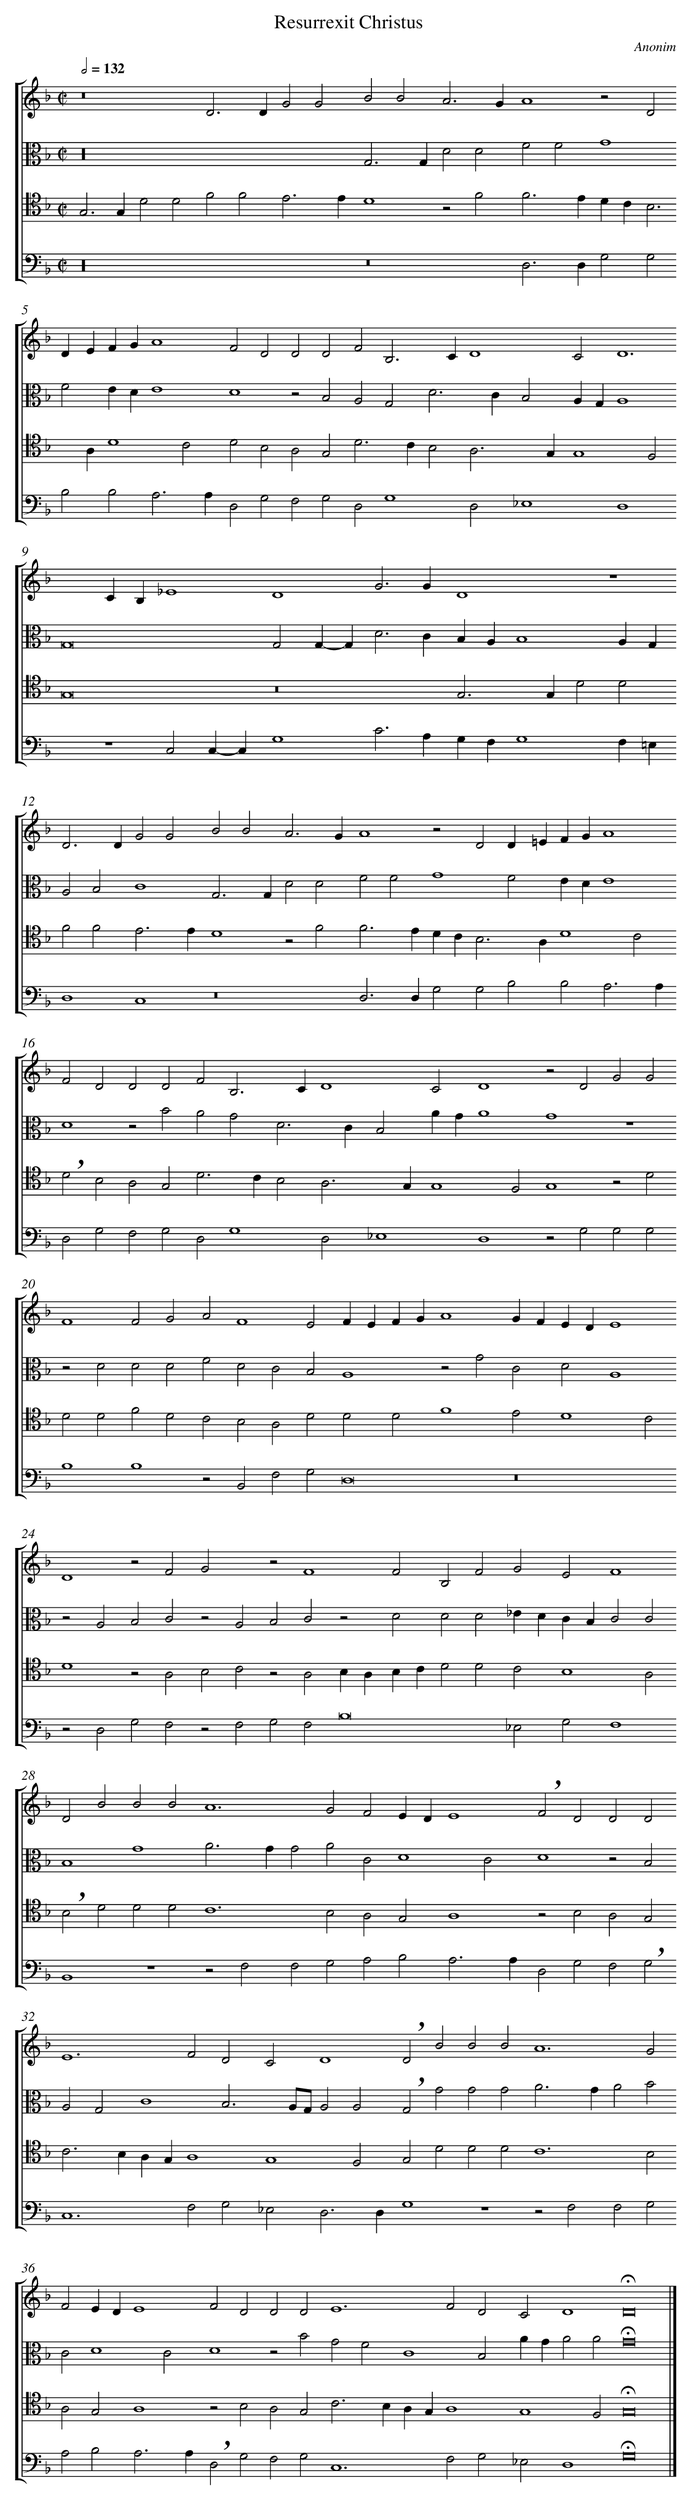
X:1
T: Resurrexit Christus
C: Anonim
L: 1/4
M: C|
Q: 1/2=132
%%staves [1 2 3 4]
V: 1
V: 2 clef=alto
V: 3 clef=tenor
V: 4
K: F
[V:1] z8 [|]
[V:2] z16 [|]
[V:3] G,2>G,2D2D2 [|]
[V:4] z16 [|]
[V:1] D2>D2G2G2 [|]
[V:2]  [|]
[V:3] F2F2E3E [|]
[V:4]  [|]
[V:1] B2B2A3G [|]
[V:2] G,2>G,2D2D2 [|]
[V:3] D4z2F2 [|]
[V:4] z8 [|]
[V:1] A4z2D2 [|]
[V:2] F2F2G4 [|]
[V:3] F2>E2DCB,3 [|]
[V:4] D,2>D,2G,2G,2 [|]
[V:1] DEFGA4 [|]
[V:2] F2EDE4 [|]
[V:3] A,D4C2 [|]
[V:4] B,2B,2A,3A, [|]
[V:1] F2D2D2D2 [|]
[V:2] D4z2B,2 [|]
[V:3] D2B,2A,2G,2 [|]
[V:4] D,2G,2F,2G,2 [|]
[V:1] F2B,2>C2D4 [|]
[V:2] A,2G,2D3C [|]
[V:3] D2>C2B,2A,3 [|]
[V:4] D,2G,4D,2 [|]
[V:1] C2D6 [|]
[V:2] B,2A,G,A,4 [|]
[V:3] G,G,4F,2 [|]
[V:4] _E,4D,4 [|]
[V:1] CB,_E4 [|]
[V:2] G,8 [|]
[V:3] G,8 [|]
[V:4] z4C,2C,-C, [|]
[V:1] D4G3G [|]
[V:2] G,2G,-G,2<D2C [|]
[V:3] z8 [|]
[V:4] G,4C3A, [|]
[V:1] D4z4 [|]
[V:2] B,A,B,4A,G, [|]
[V:3] G,2>G,2D2D2 [|]
[V:4] G,F,G,4F,=E, [|]
[V:1] D2>D2G2G2 [|]
[V:2] A,2B,2C4 [|]
[V:3] F2F2E3E [|]
[V:4] D,4C,4 [|]
[V:1] B2B2A3G [|]
[V:2] G,2>G,2D2D2 [|]
[V:3] D4z2F2 [|]
[V:4] z8 [|]
[V:1] A4z2D2 [|]
[V:2] F2F2G4 [|]
[V:3] F2>E2DCB,3 [|]
[V:4] D,2>D,2G,2G,2 [|]
[V:1] D=EFGA4 [|]
[V:2] F2EDE4 [|]
[V:3] A,D4C2 [|]
[V:4] B,2B,2A,3A, [|]
[V:1] F2D2D2D2 [|]
[V:2] D4z2B2 [|]
[V:3] !breath!D2B,2A,2G,2 [|]
[V:4] D,2G,2F,2G,2 [|]
[V:1] F2B,2>C2D4 [|]
[V:2] A2G2D3C [|]
[V:3] D2>C2B,2A,3 [|]
[V:4] D,2G,4D,2 [|]
[V:1] C2D4 [|]
[V:2] B,2AGA4 [|]
[V:3] G,G,4F,2 [|]
[V:4] _E,4D,4 [|]
[V:1] z2D2G2G2 [|]
[V:2] G4z4 [|]
[V:3] G,4z2D2 [|]
[V:4] z2G,2G,2G,2 [|]
[V:1] F4F2G2 [|]
[V:2] z2D2D2D2 [|]
[V:3] D2D2F2D2 [|]
[V:4] B,4B,4 [|]
[V:1] A2F4E2 [|]
[V:2] F2D2C2B,2 [|]
[V:3] C2B,2A,2D2 [|]
[V:4] z2B,,2F,2G,2 [|]
[V:1] FEFGA4 [|]
[V:2] A,4z2G2 [|]
[V:3] D2D2F4 [|]
[V:4] D,8 [|]
[V:1] GFEDE4 [|]
[V:2] C2D2A,4 [|]
[V:3] E2D4C2 [|]
[V:4] z8 [|]
[V:1] D4z2F2 [|]
[V:2] z2A,2B,2C2 [|]
[V:3] D4z2A,2 [|]
[V:4] z2D,2G,2F,2 [|]
[V:1] G2x2z2F4 [|]
[V:2] z2A,2B,2C2 [|]
[V:3] B,2C2z2A,2 [|]
[V:4] z2F,2G,2F,2 [|]
[V:1] F2B,2F2 [|]
[V:2] z2D2D2D2 [|]
[V:3] B,A,B,CD2D2 [|]
[V:4] B,8 [|]
[V:1] G2E2F4 [|]
[V:2] _EDCB,C2C2 [|]
[V:3] C2B,4A,2 [|]
[V:4] _E,2G,2F,4 [|]
[V:1] D2B2B2B2 [|]
[V:2] B,4G4 [|]
[V:3] !breath!B,2D2D2D2 [|]
[V:4] B,,4z4 [|]
[V:1] A6G2 [|]
[V:2] A2>G2G2A2 [|]
[V:3] C6B,2 [|]
[V:4] z2F,2F,2G,2 [|]
[V:1] F2EDE4 [|]
[V:2] C2D4C2 [|]
[V:3] A,2G,2A,4 [|]
[V:4] A,2B,2A,3A, [|]
[V:1] !breath!F2D2D2D2 [|]
[V:2] D4z2B,2 [|]
[V:3] z2B,2A,2G,2 [|]
[V:4] D,2G,2F,2!breath!G,2 [|]
[V:1] E6F2 [|]
[V:2] A,2G,2C4 [|]
[V:3] C2>B,2A,G,A,4 [|]
[V:4] C,6F,2 [|]
[V:1] D2C2D4 [|]
[V:2] B,3A,/G,/A,2A,2 [|]
[V:3] G,4F,2 [|]
[V:4] G,2_E,2D,3D, [|]
[V:1] !breath!D2B2B2B2 [|]
[V:2] !breath!G,2G2G2G2 [|]
[V:3] G,2D2D2D2 [|]
[V:4] G,4z4 [|]
[V:1] A6G2 [|]
[V:2] A2>G2A2B2 [|]
[V:3] C6B,2 [|]
[V:4] z2F,2F,2G,2 [|]
[V:1] F2EDE4 [|]
[V:2] C2D4C2 [|]
[V:3] A,2G,2A,4 [|]
[V:4] A,2B,2A,3A, [|]
[V:1] F2D2D2D2 [|]
[V:2] D4z2B2 [|]
[V:3] z2B,2A,2G,2 [|]
[V:4] !breath!D,2G,2F,2G,2 [|]
[V:1] E6F2 [|]
[V:2] G2F2C4 [|]
[V:3] C2>B,2A,G,A,4 [|]
[V:4] C,6F,2 [|]
[V:1] D2C2D4 [|]
[V:2] B,2AGA2A2 [|]
[V:3] G,4F,2 [|]
[V:4] G,2_E,2D,4 [|]
[V:1] !fermata!D8 |]
[V:2] !fermata!G8 |]
[V:3] !fermata!G,8 |]
[V:4] !fermata!G,8 |]
